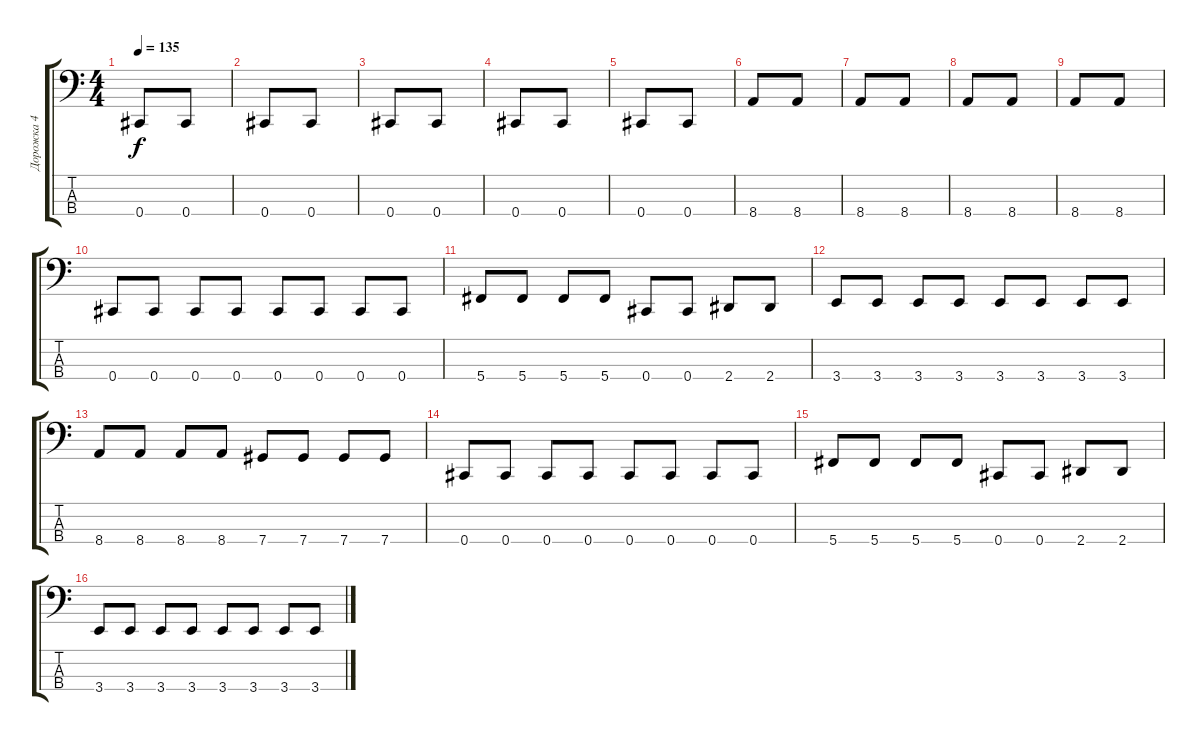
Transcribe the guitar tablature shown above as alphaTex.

\track ("Дорожка 4" "Дорожка 4") {instrument electricbassfinger}
\staff {score tabs}
\tuning (Gb2 Db2 Ab1 Db1) {hide}
\ts (4 4)
\tempo 135
\clef f4
\ks c
0.4.8{dy f} 0.4.8 |
0.4.8 0.4.8 |
0.4.8 0.4.8 |
0.4.8 0.4.8 |
0.4.8 0.4.8 |
8.4.8 8.4.8 |
8.4.8 8.4.8 |
8.4.8 8.4.8 |
8.4.8 8.4.8 |
0.4.8 0.4.8 0.4.8 0.4.8 0.4.8 0.4.8 0.4.8 0.4.8 |
5.4.8 5.4.8 5.4.8 5.4.8 0.4.8 0.4.8 2.4.8 2.4.8 |
3.4.8 3.4.8 3.4.8 3.4.8 3.4.8 3.4.8 3.4.8 3.4.8 |
8.4.8 8.4.8 8.4.8 8.4.8 7.4.8 7.4.8 7.4.8 7.4.8 |
0.4.8 0.4.8 0.4.8 0.4.8 0.4.8 0.4.8 0.4.8 0.4.8 |
5.4.8 5.4.8 5.4.8 5.4.8 0.4.8 0.4.8 2.4.8 2.4.8 |
3.4.8 3.4.8 3.4.8 3.4.8 3.4.8 3.4.8 3.4.8 3.4.8
